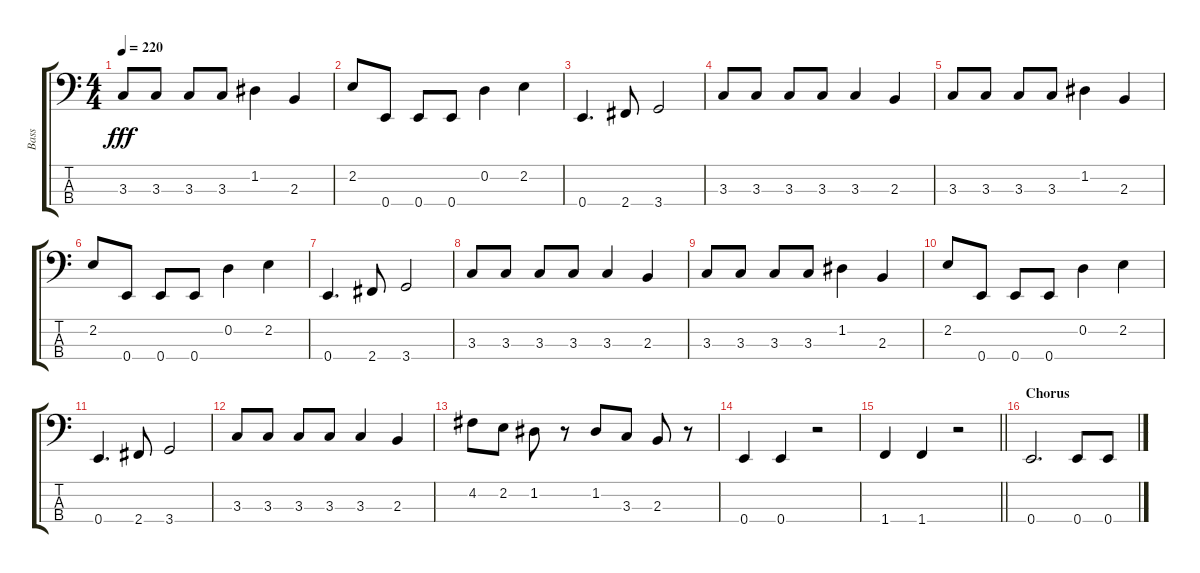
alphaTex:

\track ("Bass" "Bass") {instrument electricbassfinger}
\staff {score tabs}
\tuning (G2 D2 A1 E1) {hide}
\ts (4 4)
\tempo 220
\clef f4
\ks c
3.3.8{dy fff} 3.3.8 3.3.8 3.3.8 1.2.4 2.3.4 |
2.2.8 0.4.8 0.4.8 0.4.8 0.2.4 2.2.4 |
0.4.4{d} 2.4.8 3.4.2 |
3.3.8 3.3.8 3.3.8 3.3.8 3.3.4 2.3.4 |
3.3.8 3.3.8 3.3.8 3.3.8 1.2.4 2.3.4 |
2.2.8 0.4.8 0.4.8 0.4.8 0.2.4 2.2.4 |
0.4.4{d} 2.4.8 3.4.2 |
3.3.8 3.3.8 3.3.8 3.3.8 3.3.4 2.3.4 |
3.3.8 3.3.8 3.3.8 3.3.8 1.2.4 2.3.4 |
2.2.8 0.4.8 0.4.8 0.4.8 0.2.4 2.2.4 |
0.4.4{d} 2.4.8 3.4.2 |
3.3.8 3.3.8 3.3.8 3.3.8 3.3.4 2.3.4 |
4.2.8 2.2.8 1.2.8 r.8 1.2.8 3.3.8 2.3.8 r.8 |
0.4.4 0.4.4 r.2 |
\barLineRight lightlight
1.4.4 1.4.4 r.2 |
\section ("" "Chorus")
0.4.2{d} 0.4.8 0.4.8
